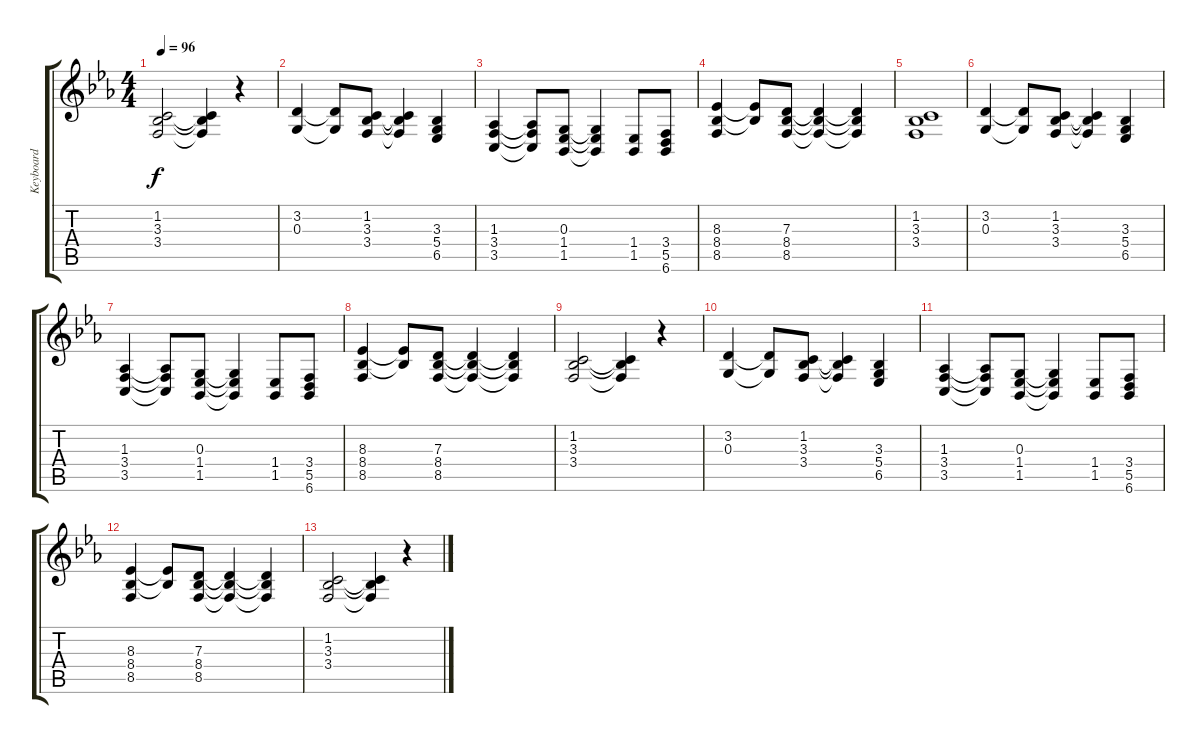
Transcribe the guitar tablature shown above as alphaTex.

\track ("Keyboard" "Keyboard") {instrument pad2warm}
\staff {score tabs}
\tuning (E4 B3 G3 D3 A2 E2) {hide}
\ts (4 4)
\tempo 96
\clef g2
\ks cminor
(1.2 3.3 3.4).2{dy f} (1.2{t} 3.3{t} 3.4{t}).4 r.4 |
(3.2 0.3).4 (3.2{t} 0.3{t}).8 (1.2 3.3 3.4).8 (1.2{t} 3.3{t} 3.4{t}).4 (3.3 5.4 6.5).4 |
(1.3 3.4 3.5).4 (1.3{t} 3.4{t} 3.5{t}).8 (0.3 1.4 1.5).8 (0.3{t} 1.4{t} 1.5{t}).4 (1.4 1.5).8 (3.4 5.5 6.6).8 |
(8.3 8.4 8.5).4 (8.3{t} 8.4{t}).8 (7.3 8.4 8.5).8 (7.3{t} 8.4{t} 8.5{t}).4 (7.3{t} 8.4{t} 8.5{t}).4 |
(1.2 3.3 3.4).1 |
(3.2 0.3).4 (3.2{t} 0.3{t}).8 (1.2 3.3 3.4).8 (1.2{t} 3.3{t} 3.4{t}).4 (3.3 5.4 6.5).4 |
(1.3 3.4 3.5).4 (1.3{t} 3.4{t} 3.5{t}).8 (0.3 1.4 1.5).8 (0.3{t} 1.4{t} 1.5{t}).4 (1.4 1.5).8 (3.4 5.5 6.6).8 |
(8.3 8.4 8.5).4 (8.3{t} 8.4{t}).8 (7.3 8.4 8.5).8 (7.3{t} 8.4{t} 8.5{t}).4 (7.3{t} 8.4{t} 8.5{t}).4 |
(1.2 3.3 3.4).2 (1.2{t} 3.3{t} 3.4{t}).4 r.4 |
(3.2 0.3).4{volume 0} (3.2{t} 0.3{t}).8 (1.2 3.3 3.4).8 (1.2{t} 3.3{t} 3.4{t}).4 (3.3 5.4 6.5).4 |
(1.3 3.4 3.5).4 (1.3{t} 3.4{t} 3.5{t}).8 (0.3 1.4 1.5).8 (0.3{t} 1.4{t} 1.5{t}).4 (1.4 1.5).8 (3.4 5.5 6.6).8 |
(8.3 8.4 8.5).4 (8.3{t} 8.4{t}).8 (7.3 8.4 8.5).8 (7.3{t} 8.4{t} 8.5{t}).4 (7.3{t} 8.4{t} 8.5{t}).4 |
(1.2 3.3 3.4).2 (1.2{t} 3.3{t} 3.4{t}).4 r.4
